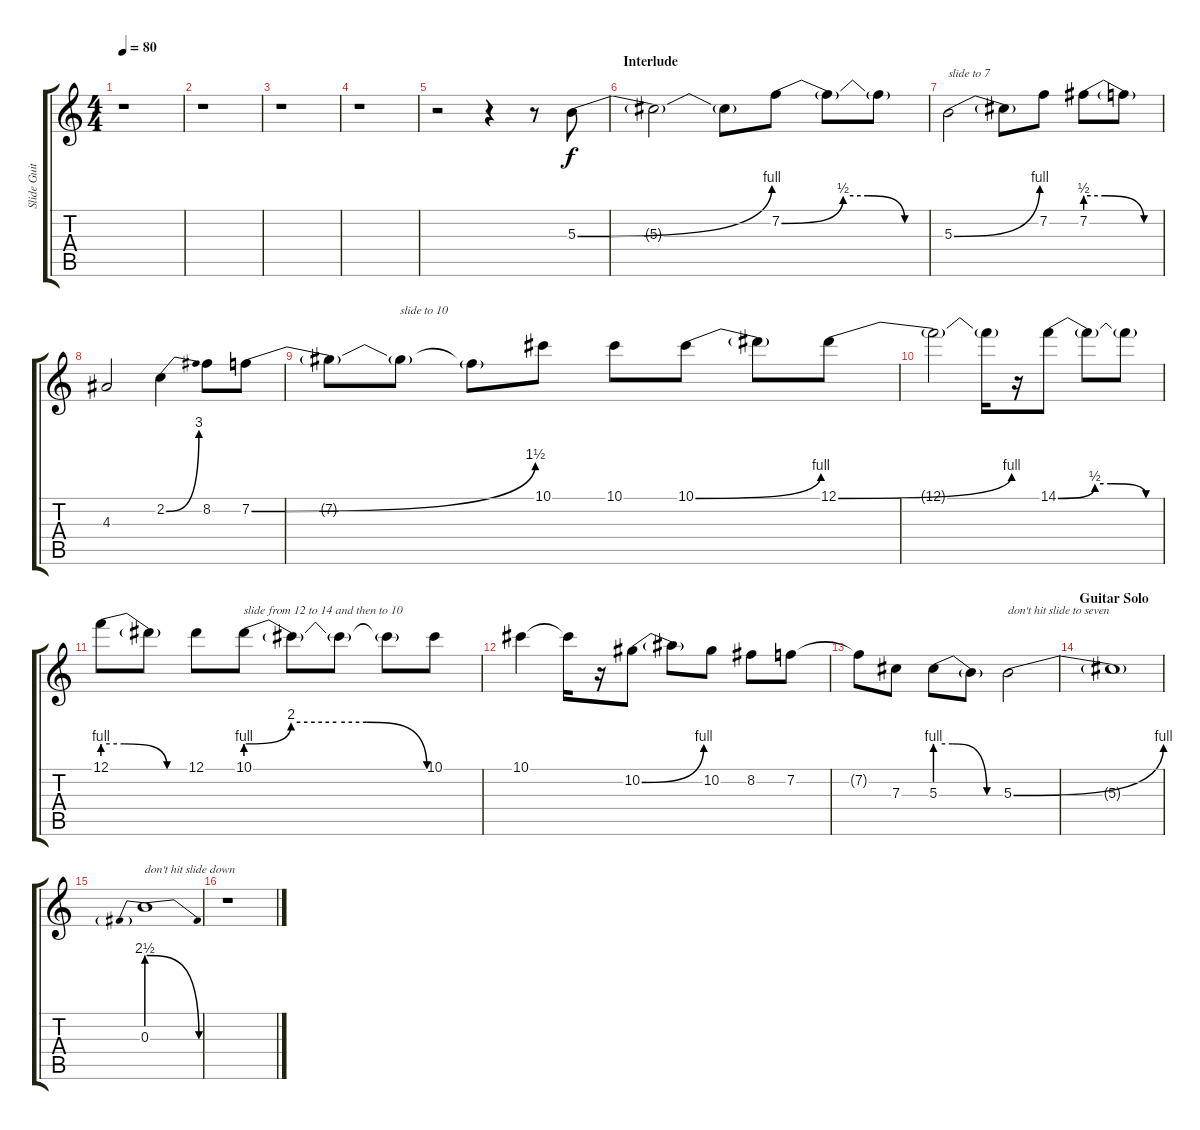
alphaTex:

\track ("Slide Guitar" "Slide Guit") {instrument overdrivenguitar}
\staff {score tabs}
\tuning (Eb4 Bb3 Gb3 Db3 Ab2 Eb2) {hide}
\ts (4 4)
\tempo 80
\clef g2
\ks c
r.1{dy f} |
r.1 |
r.1 |
r.1 |
r.2 r.4 r.8 5.3{be (bend 0 0 60 4)}.8 |
\section ("" "Interlude")
5.3{t}.2 5.3{t}.8 7.2{be (custom 0 0 25 2 35 2 50 0 60 0)}.8 7.2{t}.8 7.2{t}.8 |
5.3{be (bend 0 0 60 4)}.2{txt "slide to 7"} 5.3{t}.8 7.2.8 7.2{be (custom 0 2 15 2 45 0 60 0)}.8 7.2{t}.8 |
4.3.2 2.2{be (bend 0 0 60 12)}.4 8.2.8 7.2{be (bend 0 0 60 6)}.8 |
7.2{t}.8 7.2{t}.8{txt "slide to 10"} 7.2{t}.8 10.1.8 10.1.8 10.1{be (bend 0 0 60 4)}.8 10.1{t}.8 12.1{be (bend 0 0 60 4)}.8 |
12.1{t}.2 12.1{t}.16 r.16 14.1{be (custom 0 0 21 2 30 2 50 0 60 0)}.8 14.1{t}.8 14.1{t}.8 |
12.1{be (custom 0 4 15 4 45 0 60 0)}.8 12.1{t}.8 12.1.8 10.1{be (custom 0 4 15 8 30 8 40 8 60 0)}.8{txt "slide from 12 to 14 and then to 10"} 10.1{t}.8 10.1{t}.8 10.1{t}.8 10.1.8 |
10.1.4 10.1{t}.16 r.16 10.2{be (bend 0 0 60 4)}.8 10.2{t}.8 10.2.8 8.2.8 7.2.8 |
7.2{t}.8 7.3.8 5.3{be (custom 0 4 15 4 45 0 60 0)}.8 5.3{t}.8 5.3{be (bend 0 0 60 4)}.2{txt "don't hit slide to seven"} |
\section ("" "Guitar Solo")
5.3{t}.1 |
0.3{be (prebendrelease 0 10 60 0)}.1{txt "don't hit slide down"} |
r.1
